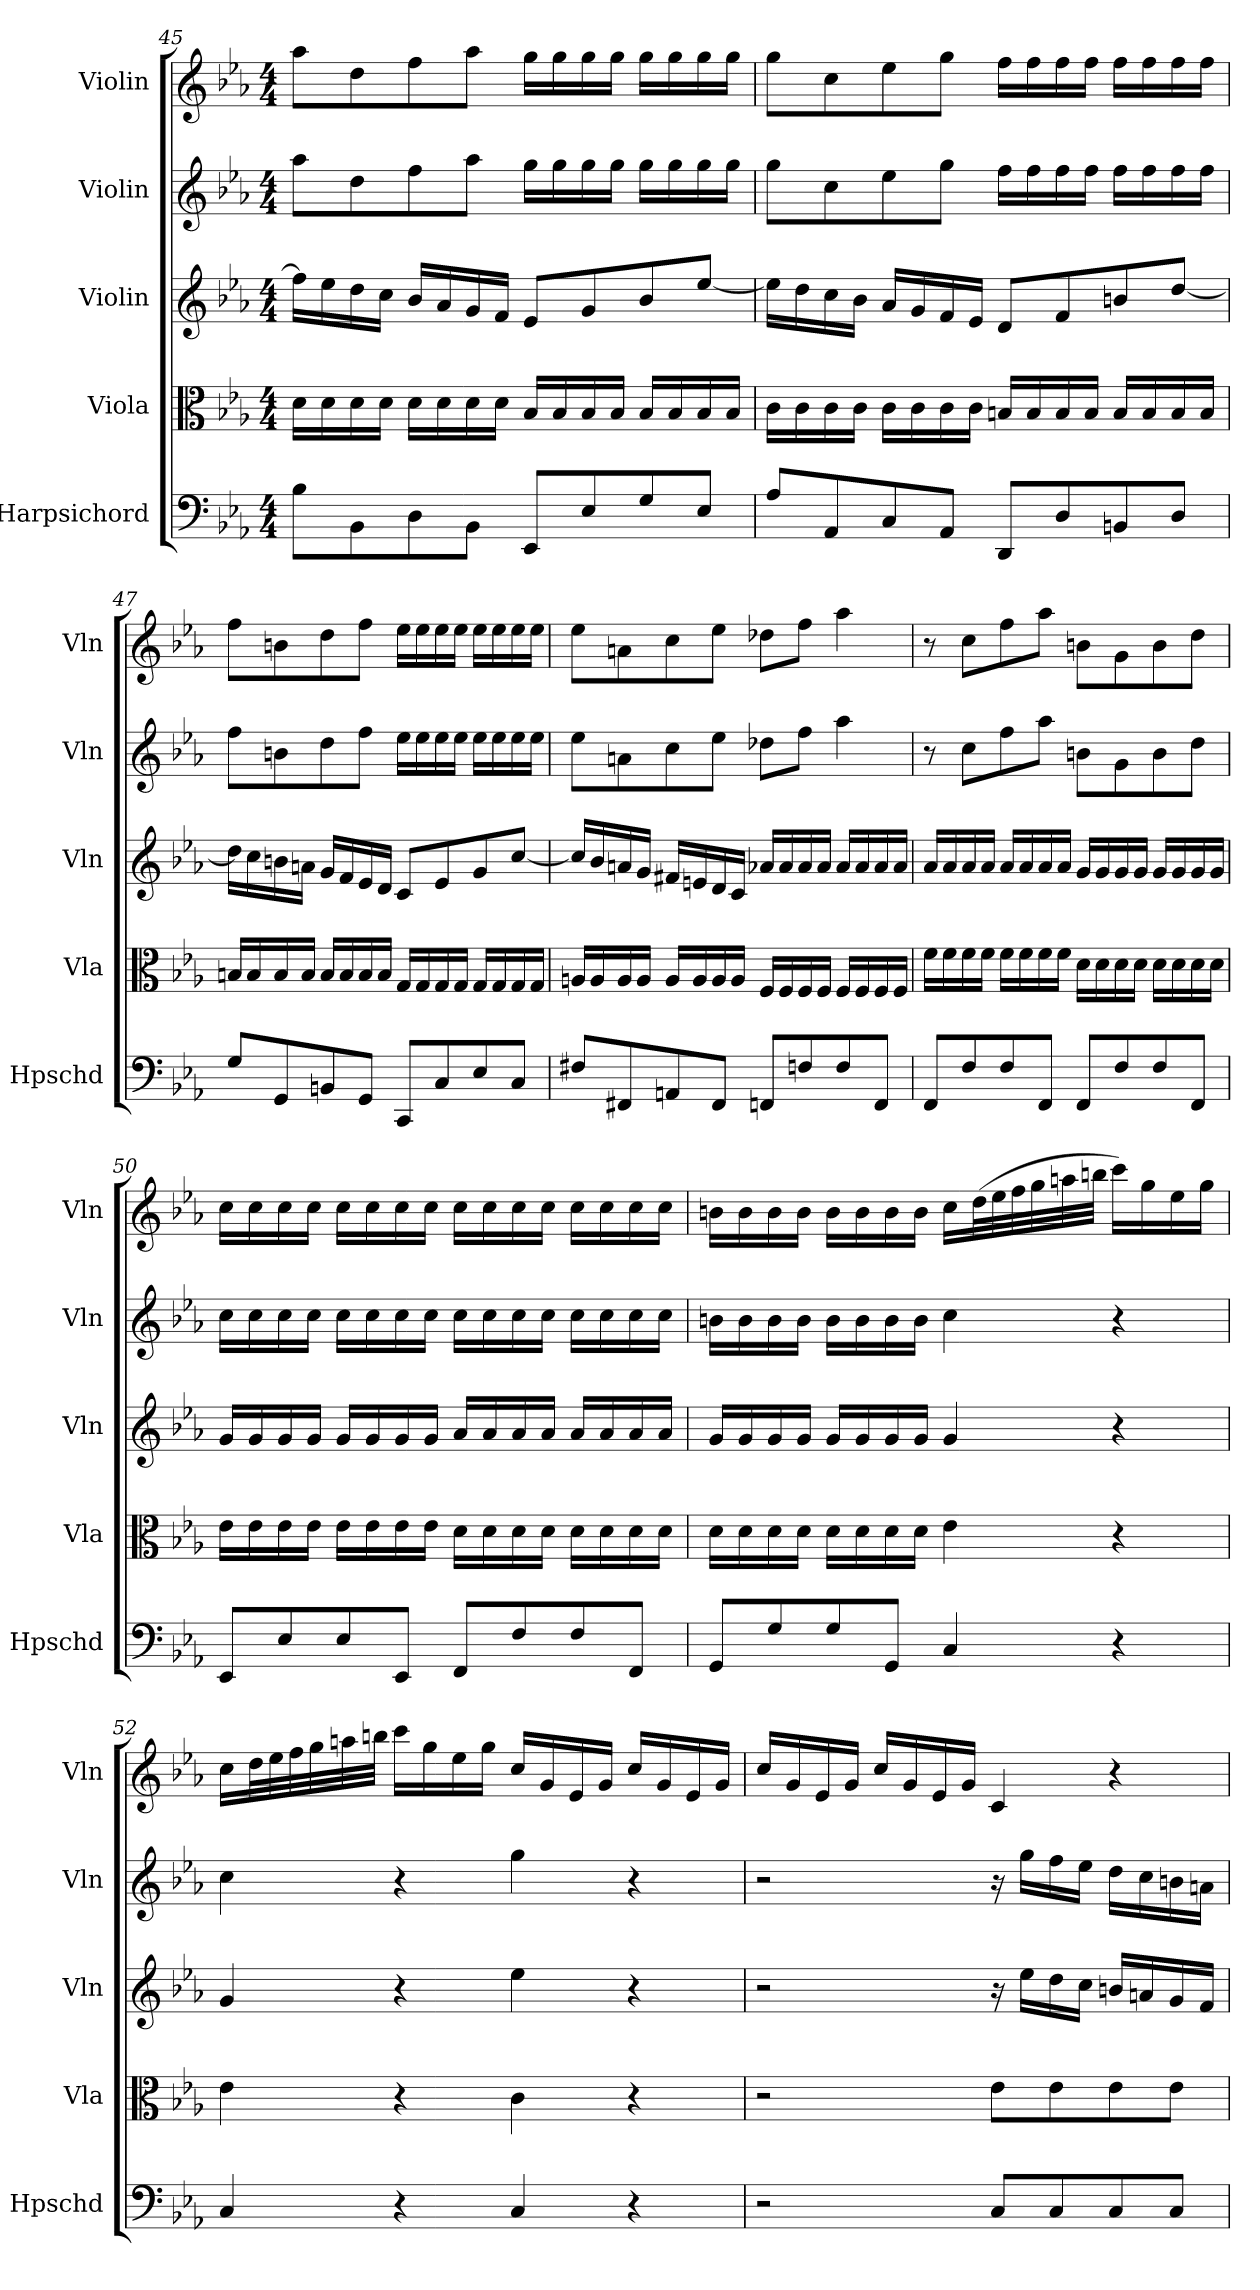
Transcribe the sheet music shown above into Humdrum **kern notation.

**kern	**kern	**kern	**kern	**kern
*part5	*part4	*part3	*part2	*part1
*staff5	*staff4	*staff3	*staff2	*staff1
*I"Harpsichord	*I"Viola	*I"Violin	*I"Violin	*I"Violin
*I'Hpschd	*I'Vla	*I'Vln	*I'Vln	*I'Vln
*clefF4	*clefC3	*clefG2	*clefG2	*clefG2
*k[b-e-a-]	*k[b-e-a-]	*k[b-e-a-]	*k[b-e-a-]	*k[b-e-a-]
*M4/4	*M4/4	*M4/4	*M4/4	*M4/4
=45	=45	=45	=45	=45
8B-\L	16d\LL	16ff\LL]	8aa-\L	8aa-\L
.	16d\	16ee-\	.	.
8BB-\	16d\	16dd\	8dd\	8dd\
.	16d\JJ	16cc\JJ	.	.
8D\	16d\LL	16b-/LL	8ff\	8ff\
.	16d\	16a-/	.	.
8BB-\J	16d\	16g/	8aa-\J	8aa-\J
.	16d\JJ	16f/JJ	.	.
8EE-/L	16B-/LL	8e-/L	16gg\LL	16gg\LL
.	16B-/	.	16gg\	16gg\
8E-/	16B-/	8g/	16gg\	16gg\
.	16B-/JJ	.	16gg\JJ	16gg\JJ
8G/	16B-/LL	8b-/	16gg\LL	16gg\LL
.	16B-/	.	16gg\	16gg\
8E-/J	16B-/	[8ee-/J	16gg\	16gg\
.	16B-/JJ	.	16gg\JJ	16gg\JJ
=46	=46	=46	=46	=46
8A-/L	16c\LL	16ee-\LL]	8gg\L	8gg\L
.	16c\	16dd\	.	.
8AA-/	16c\	16cc\	8cc\	8cc\
.	16c\JJ	16b-\JJ	.	.
8C/	16c\LL	16a-/LL	8ee-\	8ee-\
.	16c\	16g/	.	.
8AA-/J	16c\	16f/	8gg\J	8gg\J
.	16c\JJ	16e-/JJ	.	.
8DD/L	16Bn/LL	8d/L	16ff\LL	16ff\LL
.	16B/	.	16ff\	16ff\
8D/	16B/	8f/	16ff\	16ff\
.	16B/JJ	.	16ff\JJ	16ff\JJ
8BBn/	16B/LL	8bn/	16ff\LL	16ff\LL
.	16B/	.	16ff\	16ff\
8D/J	16B/	[8dd/J	16ff\	16ff\
.	16B/JJ	.	16ff\JJ	16ff\JJ
=47	=47	=47	=47	=47
8G/L	16Bn/LL	16dd\LL]	8ff\L	8ff\L
.	16B/	16cc\	.	.
8GG/	16B/	16bn\	8bn\	8bn\
.	16B/JJ	16an\JJ	.	.
8BBn/	16B/LL	16g/LL	8dd\	8dd\
.	16B/	16f/	.	.
8GG/J	16B/	16e-/	8ff\J	8ff\J
.	16B/JJ	16d/JJ	.	.
8CC/L	16G/LL	8c/L	16ee-\LL	16ee-\LL
.	16G/	.	16ee-\	16ee-\
8C/	16G/	8e-/	16ee-\	16ee-\
.	16G/JJ	.	16ee-\JJ	16ee-\JJ
8E-/	16G/LL	8g/	16ee-\LL	16ee-\LL
.	16G/	.	16ee-\	16ee-\
8C/J	16G/	[8cc/J	16ee-\	16ee-\
.	16G/JJ	.	16ee-\JJ	16ee-\JJ
=48	=48	=48	=48	=48
8F#X/L	16An/LL	16cc/LL]	8ee-\L	8ee-\L
.	16A/	16b-/	.	.
8FF#X/	16A/	16an/	8an\	8an\
.	16A/JJ	16g/JJ	.	.
8AAn/	16A/LL	16f#X/LL	8cc\	8cc\
.	16A/	16en/	.	.
8FF#/J	16A/	16d/	8ee-\J	8ee-\J
.	16A/JJ	16c/JJ	.	.
8FFn/L	16F/LL	16a-X/LL	8dd-X\L	8dd-X\L
.	16F/	16a-/	.	.
8Fn/	16F/	16a-/	8ff\J	8ff\J
.	16F/JJ	16a-/JJ	.	.
8F/	16F/LL	16a-/LL	4aa-\	4aa-\
.	16F/	16a-/	.	.
8FF/J	16F/	16a-/	.	.
.	16F/JJ	16a-/JJ	.	.
=49	=49	=49	=49	=49
8FF/L	16f\LL	16a-/LL	8r	8r
.	16f\	16a-/	.	.
8F/	16f\	16a-/	8cc\L	8cc\L
.	16f\JJ	16a-/JJ	.	.
8F/	16f\LL	16a-/LL	8ff\	8ff\
.	16f\	16a-/	.	.
8FF/J	16f\	16a-/	8aa-\J	8aa-\J
.	16f\JJ	16a-/JJ	.	.
8FF/L	16d\LL	16g/LL	8bn\L	8bn\L
.	16d\	16g/	.	.
8F/	16d\	16g/	8g\	8g\
.	16d\JJ	16g/JJ	.	.
8F/	16d\LL	16g/LL	8b\	8b\
.	16d\	16g/	.	.
8FF/J	16d\	16g/	8dd\J	8dd\J
.	16d\JJ	16g/JJ	.	.
=50	=50	=50	=50	=50
8EE-/L	16e-\LL	16g/LL	16cc\LL	16cc\LL
.	16e-\	16g/	16cc\	16cc\
8E-/	16e-\	16g/	16cc\	16cc\
.	16e-\JJ	16g/JJ	16cc\JJ	16cc\JJ
8E-/	16e-\LL	16g/LL	16cc\LL	16cc\LL
.	16e-\	16g/	16cc\	16cc\
8EE-/J	16e-\	16g/	16cc\	16cc\
.	16e-\JJ	16g/JJ	16cc\JJ	16cc\JJ
8FF/L	16d\LL	16a-/LL	16cc\LL	16cc\LL
.	16d\	16a-/	16cc\	16cc\
8F/	16d\	16a-/	16cc\	16cc\
.	16d\JJ	16a-/JJ	16cc\JJ	16cc\JJ
8F/	16d\LL	16a-/LL	16cc\LL	16cc\LL
.	16d\	16a-/	16cc\	16cc\
8FF/J	16d\	16a-/	16cc\	16cc\
.	16d\JJ	16a-/JJ	16cc\JJ	16cc\JJ
=51	=51	=51	=51	=51
8GG/L	16d\LL	16g/LL	16bn\LL	16bn\LL
.	16d\	16g/	16b\	16b\
8G/	16d\	16g/	16b\	16b\
.	16d\JJ	16g/JJ	16b\JJ	16b\JJ
8G/	16d\LL	16g/LL	16b\LL	16b\LL
.	16d\	16g/	16b\	16b\
8GG/J	16d\	16g/	16b\	16b\
.	16d\JJ	16g/JJ	16b\JJ	16b\JJ
4C/	4e-\	4g/	4cc\	16cc\LL
.	.	.	.	(32dd\L
.	.	.	.	32ee-\
.	.	.	.	32ff\
.	.	.	.	32gg\
.	.	.	.	32aan\
.	.	.	.	32bbn\JJJ
4r	4r	4r	4r	16ccc\LL)
.	.	.	.	16gg\
.	.	.	.	16ee-\
.	.	.	.	16gg\JJ
=52	=52	=52	=52	=52
4C/	4e-\	4g/	4cc\	16cc\LL
.	.	.	.	32dd\L
.	.	.	.	32ee-\
.	.	.	.	32ff\
.	.	.	.	32gg\
.	.	.	.	32aan\
.	.	.	.	32bbn\JJJ
4r	4r	4r	4r	16ccc\LL
.	.	.	.	16gg\
.	.	.	.	16ee-\
.	.	.	.	16gg\JJ
4C/	4c\	4ee-\	4gg\	16cc/LL
.	.	.	.	16g/
.	.	.	.	16e-/
.	.	.	.	16g/JJ
4r	4r	4r	4r	16cc/LL
.	.	.	.	16g/
.	.	.	.	16e-/
.	.	.	.	16g/JJ
=53	=53	=53	=53	=53
2r	2r	2r	2r	16cc/LL
.	.	.	.	16g/
.	.	.	.	16e-/
.	.	.	.	16g/JJ
.	.	.	.	16cc/LL
.	.	.	.	16g/
.	.	.	.	16e-/
.	.	.	.	16g/JJ
8C/L	8e-\L	16r	16r	4c/
.	.	16ee-\LL	16gg\LL	.
8C/	8e-\	16dd\	16ff\	.
.	.	16cc\JJ	16ee-\JJ	.
8C/	8e-\	16bn/LL	16dd\LL	4r
.	.	16an/	16cc\	.
8C/J	8e-\J	16g/	16bn\	.
.	.	16f/JJ	16an\JJ	.
=	=	=	=	=
*-	*-	*-	*-	*-
